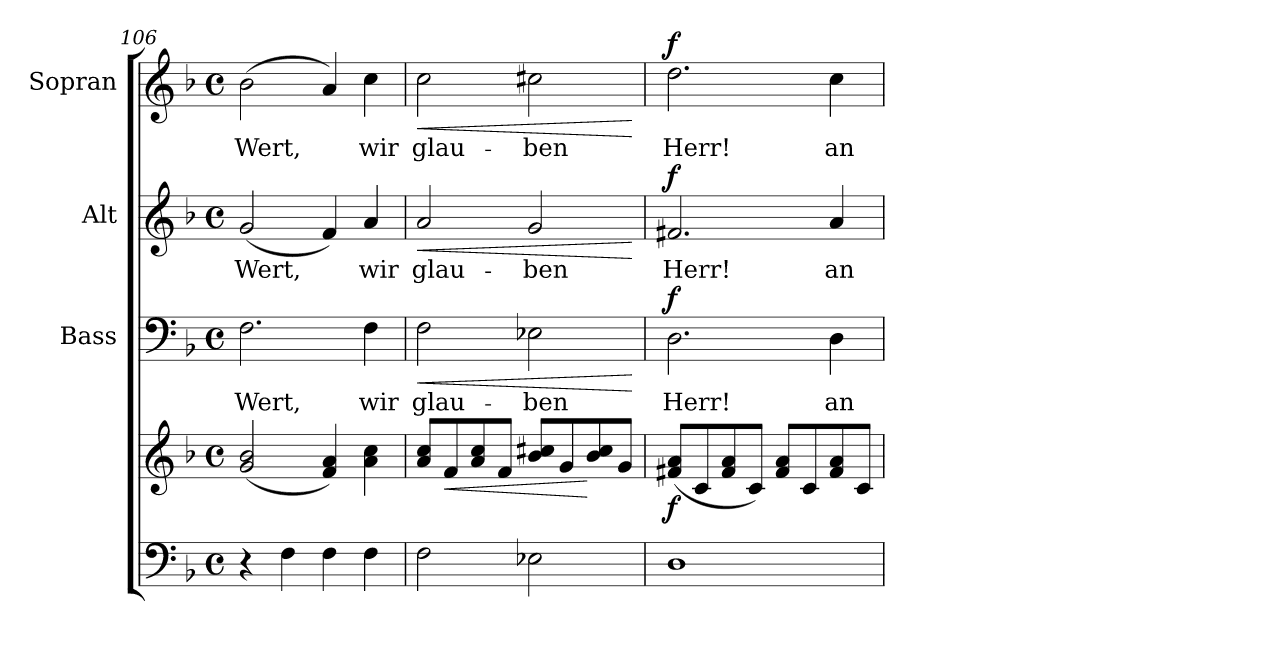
**kern	**kern	**dynam	**kern	**text	**dynam	**kern	**text	**dynam	**kern	**text	**dynam
*part4	*part4	*part4	*part3	*part3	*part3	*part2	*part2	*part2	*part1	*part1	*part1
*staff5	*staff4	*staff4/5	*staff3	*staff3	*staff3	*staff2	*staff2	*staff2	*staff1	*staff1	*staff1
*	*	*	*I"Bass	*	*	*I"Alt	*	*	*I"Sopran	*	*
*	*	*	*I'B.	*	*	*I'A.	*	*	*I'S.	*	*
*clefF4	*clefG2	*	*clefF4	*	*	*clefG2	*	*	*clefG2	*	*
*k[b-]	*k[b-]	*	*k[b-]	*	*	*k[b-]	*	*	*k[b-]	*	*
*F:	*F:	*	*F:	*	*	*F:	*	*	*F:	*	*
*M4/4	*M4/4	*	*M4/4	*	*	*M4/4	*	*	*M4/4	*	*
*met(c)	*met(c)	*	*met(c)	*	*	*met(c)	*	*	*met(c)	*	*
=106	=106	=106	=106	=106	=106	=106	=106	=106	=106	=106	=106
!	!	!	!	!LO:LY:b	!	!	!LO:LY:b	!	!	!LO:LY:b	!
4r	(<2g/ 2b-/	.	2.F\	Wert,	.	(<2g/	Wert,	.	(>2b-\	Wert,	.
4F\	.	.	.	.	.	.	.	.	.	.	.
4F\	4f/ 4a/)	.	.	.	.	4f/)	.	.	4a/)	.	.
!	!	!	!	!LO:LY:b	!	!	!LO:LY:b	!	!	!LO:LY:b	!
4F\	4a\ 4cc\	.	4F\	wir	.	4a/	wir	.	4cc\	wir	.
=107	=107	=107	=107	=107	=107	=107	=107	=107	=107	=107	=107
!	!	!	!	!LO:LY:b	!LO:HP:b	!	!LO:LY:b	!LO:HP:b	!	!LO:LY:b	!LO:HP:b
2F\	8a/ 8cc/L	.	2F\	glau-	<	2a/	glau-	<	2cc\	glau-	<
!	!	!LO:HP:b	!	!	!	!	!	!	!	!	!
.	8f/	<	.	.	.	.	.	.	.	.	.
.	8a/ 8cc/	.	.	.	.	.	.	.	.	.	.
.	8f/J	.	.	.	.	.	.	.	.	.	.
!	!	!	!	!LO:LY:b	!	!	!LO:LY:b	!	!	!LO:LY:b	!
2E-X\	8b-/ 8cc#X/L	.	2E-X\	-ben	.	2g/	-ben	.	2cc#X\	-ben	.
.	8g/	.	.	.	.	.	.	.	.	.	.
.	8b-/ 8cc#/	[	.	.	.	.	.	.	.	.	.
.	8g/J	.	.	.	.	.	.	.	.	.	.
.	.	.	.	.	[	.	.	[	.	.	[
=108	=108	=108	=108	=108	=108	=108	=108	=108	=108	=108	=108
!	!	!LO:DY:b	!	!LO:LY:b	!LO:DY:a	!	!LO:LY:b	!LO:DY:a	!	!LO:LY:b	!LO:DY:a
1D	(<8f#X/ 8a/L	f	2.D\	Herr!	f	2.f#X/	Herr!	f	2.dd\	Herr!	f
.	8c/	.	.	.	.	.	.	.	.	.	.
.	8f#/ 8a/	.	.	.	.	.	.	.	.	.	.
.	8c/J)	.	.	.	.	.	.	.	.	.	.
.	8f#/ 8a/L	.	.	.	.	.	.	.	.	.	.
.	8c/	.	.	.	.	.	.	.	.	.	.
!	!	!	!	!LO:LY:b	!	!	!LO:LY:b	!	!	!LO:LY:b	!
.	8f#/ 8a/	.	4D\	an	.	4a/	an	.	4cc\	an	.
.	8c/J	.	.	.	.	.	.	.	.	.	.
=	=	=	=	=	=	=	=	=	=	=	=
*-	*-	*-	*-	*-	*-	*-	*-	*-	*-	*-	*-
